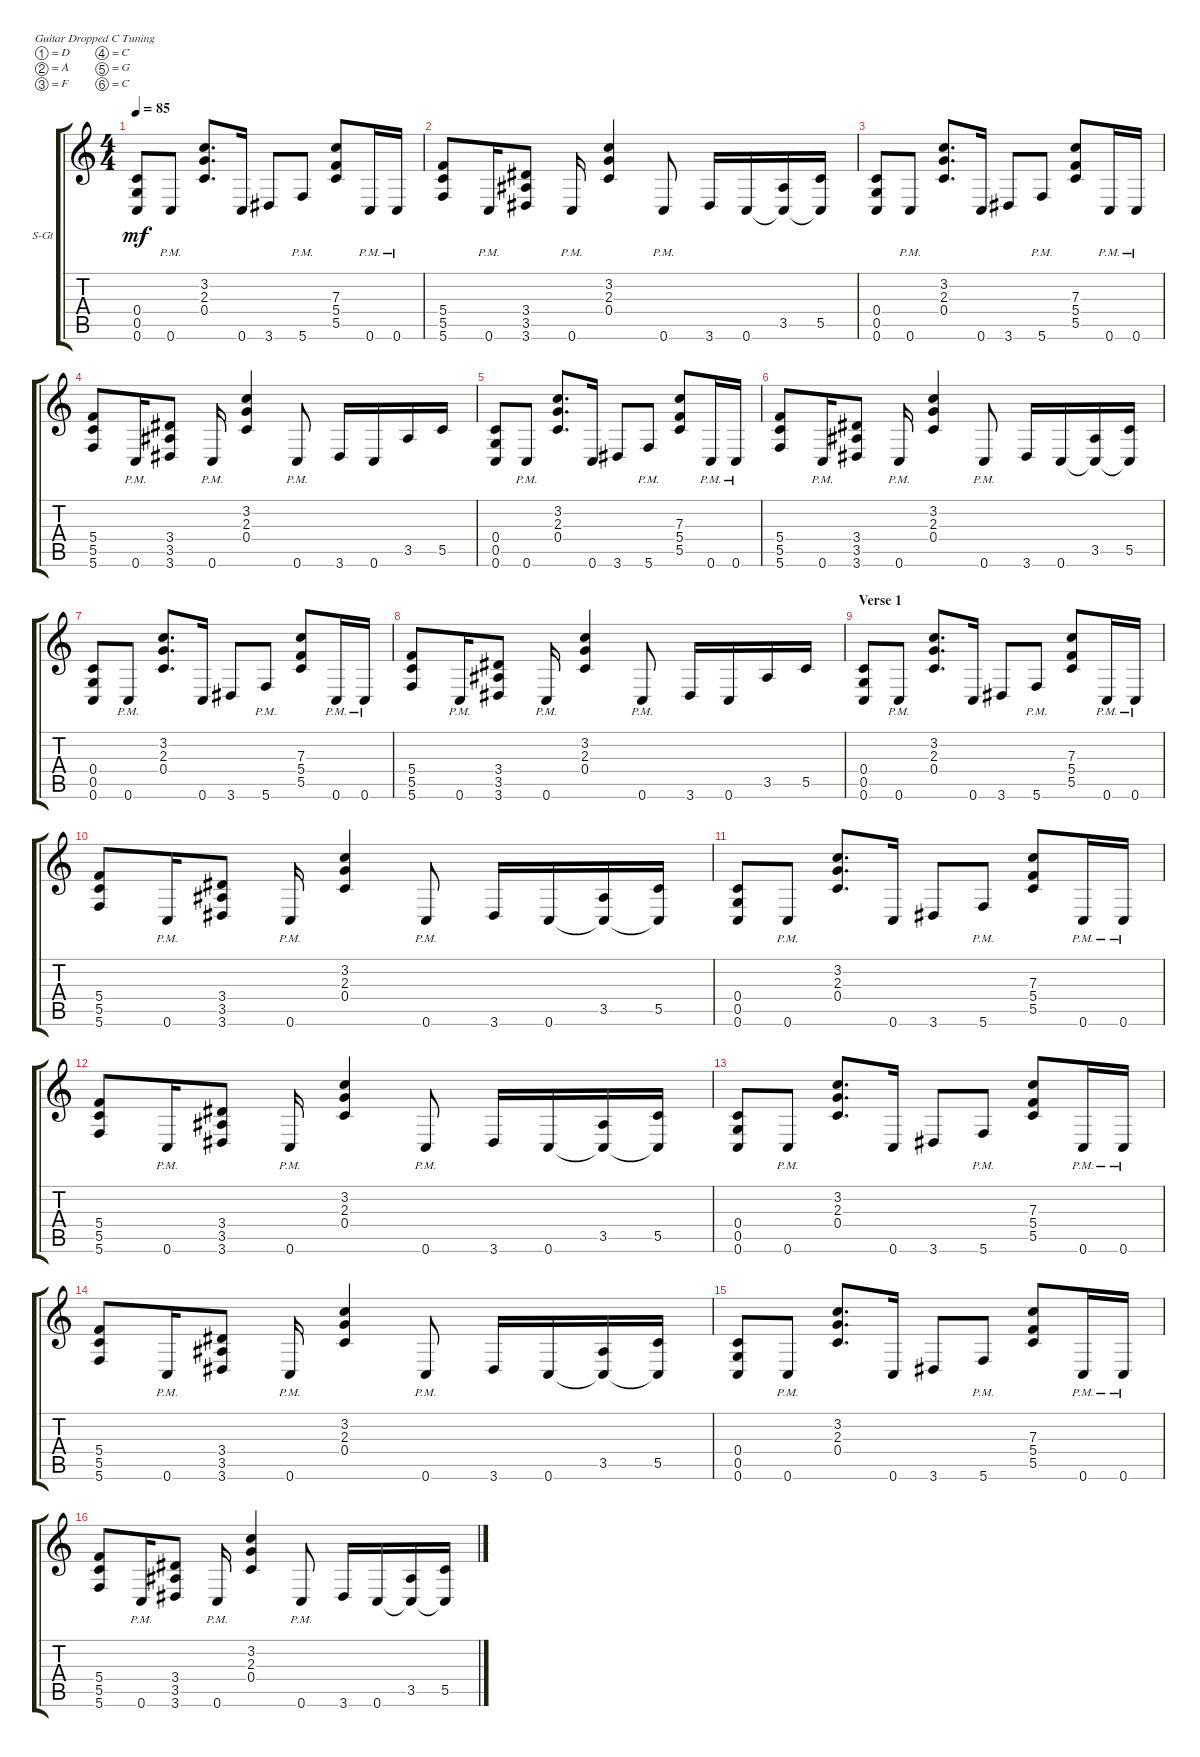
\bracketExtendMode groupsimilarinstruments
\firstSystemTrackNameOrientation horizontal
\otherSystemsTrackNameOrientation horizontal
\track ("Steel Guitar" "S-Gt") {instrument acousticguitarsteel}
\staff {score tabs}
\tuning (D4 A3 F3 C3 G2 C2)
\ts (4 4)
\tempo 85
\clef g2
\scale
0.487395
\ks c
(0.6 0.5 0.4).8{dy mf instrument acousticguitarsteel} 0.6{pm}.8 (3.2 2.3 0.4).8{d} 0.6.16 3.6.8 5.6{pm}.8 (7.3 5.4 5.5).8 0.6{pm}.16 0.6{pm}.16 |
\scale
0.256303 (5.6 5.5 5.4).8 0.6{pm}.16 (3.6 3.5 3.4).8 0.6{pm}.16 (0.4 2.3 3.2).4 0.6{pm}.8 3.6.16 0.6.16 (3.5 0.6{t}).16 (5.5 0.6{t}).16 |
\scale
0.256303 (0.6 0.5 0.4).8 0.6{pm}.8 (3.2 2.3 0.4).8{d} 0.6.16 3.6.8 5.6{pm}.8 (7.3 5.4 5.5).8 0.6{pm}.16 0.6{pm}.16 |
\scale
0.333333 (5.6 5.5 5.4).8 0.6{pm}.16 (3.6 3.5 3.4).8 0.6{pm}.16 (0.4 2.3 3.2).4 0.6{pm}.8 3.6.16 0.6.16 3.5.16 5.5.16 |
\scale
0.333333 (0.6 0.5 0.4).8 0.6{pm}.8 (3.2 2.3 0.4).8{d} 0.6.16 3.6.8 5.6{pm}.8 (7.3 5.4 5.5).8 0.6{pm}.16 0.6{pm}.16 |
\scale
0.333333 (5.6 5.5 5.4).8 0.6{pm}.16 (3.6 3.5 3.4).8 0.6{pm}.16 (0.4 2.3 3.2).4 0.6{pm}.8 3.6.16 0.6.16 (3.5 0.6{t}).16 (5.5 0.6{t}).16 |
\scale
0.333333 (0.6 0.5 0.4).8 0.6{pm}.8 (3.2 2.3 0.4).8{d} 0.6.16 3.6.8 5.6{pm}.8 (7.3 5.4 5.5).8 0.6{pm}.16 0.6{pm}.16 |
\scale
0.333333 (5.6 5.5 5.4).8 0.6{pm}.16 (3.6 3.5 3.4).8 0.6{pm}.16 (0.4 2.3 3.2).4 0.6{pm}.8 3.6.16 0.6.16 3.5.16 5.5.16 |
\section ("" "Verse 1")
\scale
0.333333 (0.6 0.5 0.4).8 0.6{pm}.8 (3.2 2.3 0.4).8{d} 0.6.16 3.6.8 5.6{pm}.8 (7.3 5.4 5.5).8 0.6{pm}.16 0.6{pm}.16 |
\scale
0.333333 (5.6 5.5 5.4).8 0.6{pm}.16 (3.6 3.5 3.4).8 0.6{pm}.16 (0.4 2.3 3.2).4 0.6{pm}.8 3.6.16 0.6.16 (3.5 0.6{t}).16 (5.5 0.6{t}).16 |
\scale
0.333333 (0.6 0.5 0.4).8 0.6{pm}.8 (3.2 2.3 0.4).8{d} 0.6.16 3.6.8 5.6{pm}.8 (7.3 5.4 5.5).8 0.6{pm}.16 0.6{pm}.16 |
\scale
0.333333 (5.6 5.5 5.4).8 0.6{pm}.16 (3.6 3.5 3.4).8 0.6{pm}.16 (0.4 2.3 3.2).4 0.6{pm}.8 3.6.16 0.6.16 (3.5 0.6{t}).16 (5.5 0.6{t}).16 |
\scale
0.333333 (0.6 0.5 0.4).8 0.6{pm}.8 (3.2 2.3 0.4).8{d} 0.6.16 3.6.8 5.6{pm}.8 (7.3 5.4 5.5).8 0.6{pm}.16 0.6{pm}.16 |
(5.6 5.5 5.4).8 0.6{pm}.16 (3.6 3.5 3.4).8 0.6{pm}.16 (0.4 2.3 3.2).4 0.6{pm}.8 3.6.16 0.6.16 (3.5 0.6{t}).16 (5.5 0.6{t}).16 |
\scale
0.333333 (0.6 0.5 0.4).8 0.6{pm}.8 (3.2 2.3 0.4).8{d} 0.6.16 3.6.8 5.6{pm}.8 (7.3 5.4 5.5).8 0.6{pm}.16 0.6{pm}.16 |
(5.6 5.5 5.4).8 0.6{pm}.16 (3.6 3.5 3.4).8 0.6{pm}.16 (0.4 2.3 3.2).4 0.6{pm}.8 3.6.16 0.6.16 (3.5 0.6{t}).16 (5.5 0.6{t}).16
